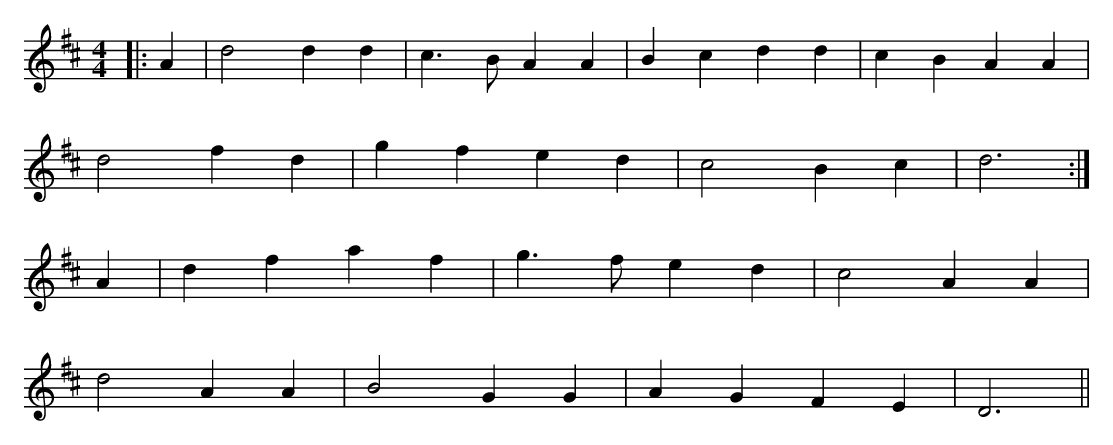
X:1
M:4/4
K:D
|:A2|d4 d2 d2|c3 B A2 A2|B2 c2 d2 d2|c2 B2 A2 A2|
d4 f2 d2|g2 f2 e2 d2|c4 B2 c2|d6:|
A2|d2 f2 a2 f2|g3 f e2 d2|c4 A2 A2|
d4 A2 A2|B4 G2 G2|A2 G2 F2 E2|D6||
